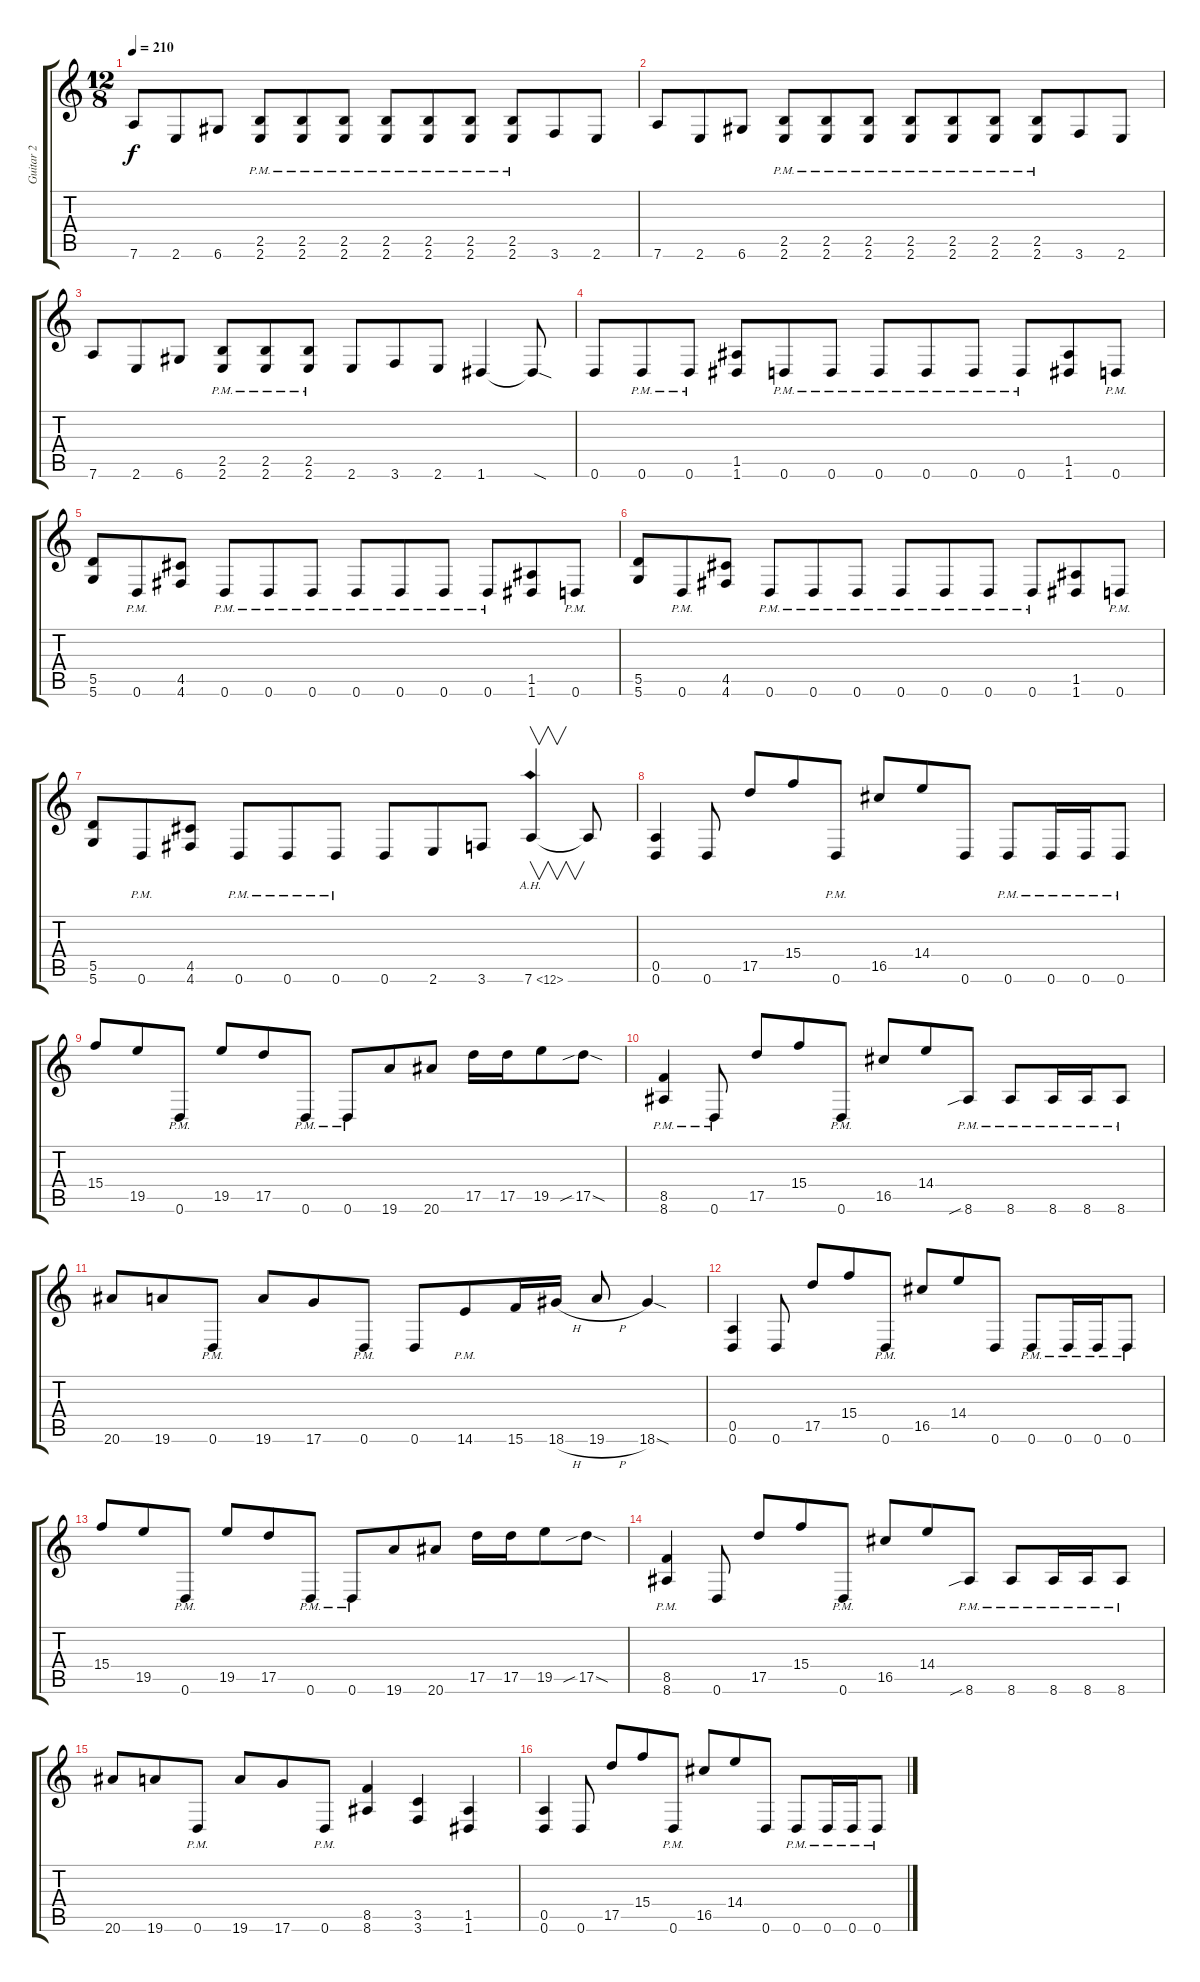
\track ("Guitar 2" "Guitar 2") {instrument distortionguitar}
\staff {score tabs}
\tuning (E4 B3 G3 D3 A2 D2) {hide}
\ts (12 8)
\tempo 210
\clef g2
\ks c
7.6.8{dy f} 2.6.8 6.6.8 (2.5{pm} 2.6).8 (2.5{pm} 2.6{pm}).8 (2.5{pm} 2.6{pm}).8 (2.5{pm} 2.6{pm}).8 (2.5{pm} 2.6{pm}).8 (2.5{pm} 2.6{pm}).8 (2.5{pm} 2.6{pm}).8 3.6.8 2.6.8 |
7.6.8 2.6.8 6.6.8 (2.5{pm} 2.6).8 (2.5{pm} 2.6{pm}).8 (2.5{pm} 2.6{pm}).8 (2.5{pm} 2.6{pm}).8 (2.5{pm} 2.6{pm}).8 (2.5{pm} 2.6{pm}).8 (2.5{pm} 2.6{pm}).8 3.6.8 2.6.8 |
7.6.8 2.6.8 6.6.8 (2.5{pm} 2.6).8 (2.5{pm} 2.6{pm}).8 (2.5{pm} 2.6{pm}).8 2.6.8 3.6.8 2.6.8 1.6.4 1.6{sod t}.8 |
0.6.8 0.6{pm}.8 0.6{pm}.8 (1.5 1.6).8 0.6{pm}.8 0.6{pm}.8 0.6{pm}.8 0.6{pm}.8 0.6{pm}.8 0.6{pm}.8 (1.5 1.6).8 0.6{pm}.8 |
(5.5 5.6).8 0.6{pm}.8 (4.5 4.6).8 0.6{pm}.8 0.6{pm}.8 0.6{pm}.8 0.6{pm}.8 0.6{pm}.8 0.6{pm}.8 0.6{pm}.8 (1.5 1.6).8 0.6{pm}.8 |
(5.5 5.6).8 0.6{pm}.8 (4.5 4.6).8 0.6{pm}.8 0.6{pm}.8 0.6{pm}.8 0.6{pm}.8 0.6{pm}.8 0.6{pm}.8 0.6{pm}.8 (1.5 1.6).8 0.6{pm}.8 |
(5.5 5.6).8 0.6{pm}.8 (4.5 4.6).8 0.6{pm}.8 0.6{pm}.8 0.6{pm}.8 0.6.8 2.6.8 3.6.8 7.6{ah 5}.4{v} 7.6{t}.8 |
(0.5 0.6).4 0.6.8 17.5.8 15.4.8 0.6{pm}.8 16.5.8 14.4.8 0.6.8 0.6{pm}.8 0.6{pm}.16 0.6{pm}.16 0.6{pm}.8 |
15.4.8 19.5.8 0.6{pm}.8 19.5.8 17.5.8 0.6{pm}.8 0.6{pm}.8 19.6.8 20.6.8 17.5.16 17.5.16 19.5.8 17.5{sib sod}.8 |
(8.5 8.6{pm}).4 0.6{pm}.8 17.5.8 15.4.8 0.6{pm}.8 16.5.8 14.4.8 8.6{sib pm}.8 8.6{pm}.8 8.6{pm}.16 8.6{pm}.16 8.6{pm}.8 |
20.6.8 19.6.8 0.6{pm}.8 19.6.8 17.6.8 0.6{pm}.8 0.6.8 14.6{pm}.8 15.6.16 18.6{h}.16 19.6{h}.8 18.6{sod}.4 |
(0.5 0.6).4 0.6.8 17.5.8 15.4.8 0.6{pm}.8 16.5.8 14.4.8 0.6.8 0.6{pm}.8 0.6{pm}.16 0.6{pm}.16 0.6{pm}.8 |
15.4.8 19.5.8 0.6{pm}.8 19.5.8 17.5.8 0.6{pm}.8 0.6{pm}.8 19.6.8 20.6.8 17.5.16 17.5.16 19.5.8 17.5{sib sod}.8 |
(8.5 8.6{pm}).4 0.6.8 17.5.8 15.4.8 0.6{pm}.8 16.5.8 14.4.8 8.6{sib pm}.8 8.6{pm}.8 8.6{pm}.16 8.6{pm}.16 8.6{pm}.8 |
20.6.8 19.6.8 0.6{pm}.8 19.6.8 17.6.8 0.6{pm}.8 (8.5 8.6).4 (3.5 3.6).4 (1.5 1.6).4 |
(0.5 0.6).4 0.6.8 17.5.8 15.4.8 0.6{pm}.8 16.5.8 14.4.8 0.6.8 0.6{pm}.8 0.6{pm}.16 0.6{pm}.16 0.6{pm}.8
